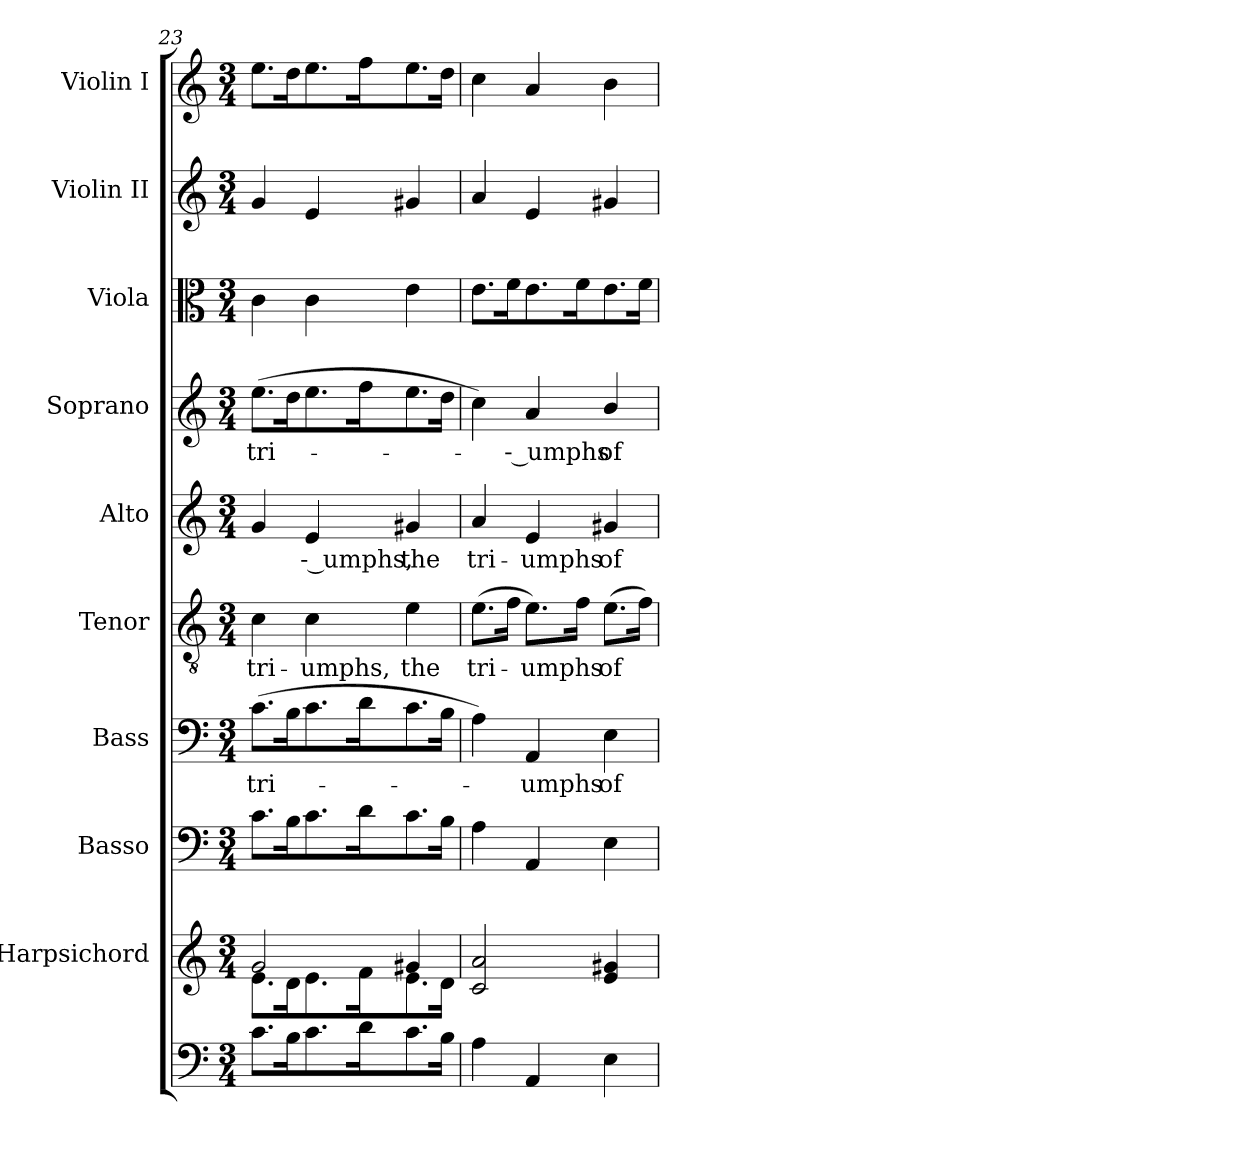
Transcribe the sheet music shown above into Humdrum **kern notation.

**kern	**kern	**kern	**kern	**text	**kern	**text	**kern	**text	**kern	**text	**kern	**kern	**kern
*part10	*part9	*part8	*part7	*part7	*part6	*part6	*part5	*part5	*part4	*part4	*part3	*part2	*part1
*staff10	*staff9	*staff8	*staff7	*staff7	*staff6	*staff6	*staff5	*staff5	*staff4	*staff4	*staff3	*staff2	*staff1
*	*I"Harpsichord	*I"Basso	*I"Bass	*	*I"Tenor	*	*I"Alto	*	*I"Soprano	*	*I"Viola	*I"Violin II	*I"Violin I
*	*	*	*I'B.	*	*I'T.	*	*I'A.	*	*I'S.	*	*I'Vla.	*I'Vln. II	*I'Vln. I
*clefF4	*clefG2	*clefF4	*clefF4	*	*clefGv2	*	*clefG2	*	*clefG2	*	*clefC3	*clefG2	*clefG2
*	*	*	*	*	*ITrd7c12	*	*	*	*	*	*	*	*
*k[]	*k[]	*k[]	*k[]	*	*k[]	*	*k[]	*	*k[]	*	*k[]	*k[]	*k[]
*C:	*C:	*C:	*C:	*	*C:	*	*C:	*	*C:	*	*C:	*C:	*C:
*M3/4	*M3/4	*M3/4	*M3/4	*	*M3/4	*	*M3/4	*	*M3/4	*	*M3/4	*M3/4	*M3/4
=23	=23	=23	=23	=23	=23	=23	=23	=23	=23	=23	=23	=23	=23
*	*^	*	*	*	*	*	*	*	*	*	*	*	*
!	!	!	!	!	!LO:LY:b:color=#000000	!	!	!	!	!	!	!	!	!
!	!	!	!	!	!	!	!LO:LY:b:color=#000000	!	!	!	!	!	!	!
!	!	!	!	!	!	!	!	!	!	!	!LO:LY:b:color=#000000	!	!	!
8.ci\L	2gi/	8.ei\L	8.ci\L	(8.ci\L	tri-	4Ci\	tri-	4gi/	.	(8.eei\L	tri-	4ci\	4gi/	8.eei\L
16Bi\k	.	16di\k	16Bi\k	16Bi\k	.	.	.	.	.	16ddi\k	.	.	.	16ddi\k
!	!	!	!	!	!	!	!LO:LY:b:color=#000000	!	!	!	!	!	!	!
!	!	!	!	!	!	!	!	!	!LO:LY:b:color=#000000	!	!	!	!	!
8.ci\	.	8.ei\	8.ci\	8.ci\	.	4Ci\	-umphs,	4ei/	-- umphs,	8.eei\	.	4ci\	4ei/	8.eei\
16di\k	.	16fi\k	16di\k	16di\k	.	.	.	.	.	16ffi\k	.	.	.	16ffi\k
!	!	!	!	!	!	!	!LO:LY:b:color=#000000	!	!	!	!	!	!	!
!	!	!	!	!	!	!	!	!	!LO:LY:b:color=#000000	!	!	!	!	!
8.ci\	4g#Xi/	8.ei\	8.ci\	8.ci\	.	4Ei\	the	4g#Xi/	the	8.eei\	.	4ei\	4g#Xi/	8.eei\
16Bi\Jk	.	16di\Jk	16Bi\Jk	16Bi\Jk	.	.	.	.	.	16ddi\Jk	.	.	.	16ddi\Jk
*	*v	*v	*	*	*	*	*	*	*	*	*	*	*	*
=24	=24	=24	=24	=24	=24	=24	=24	=24	=24	=24	=24	=24	=24
*	*^	*	*	*	*	*	*	*	*	*	*	*	*
!	!	!	!	!	!	!	!LO:LY:b:color=#000000	!	!	!	!	!	!	!
*	*v	*v	*	*	*	*	*	*	*	*	*	*	*	*
*	*^	*	*	*	*	*	*	*	*	*	*	*	*
!	!	!	!	!	!	!	!	!	!LO:LY:b:color=#000000	!	!	!	!	!
*	*v	*v	*	*	*	*	*	*	*	*	*	*	*	*
4Ai\	2ci/ 2ai	4Ai\	4Ai\)	.	(8.Ei\L	tri-	4ai/	tri-	4cci\)	.	8.ei\L	4ai/	4cci\
.	.	.	.	.	16Fi\Jk	.	.	.	.	.	16fi\k	.	.
!	!	!	!	!LO:LY:b:color=#000000	!	!	!	!	!	!	!	!	!
!	!	!	!	!	!	!LO:LY:b:color=#000000	!	!	!	!	!	!	!
!	!	!	!	!	!	!	!	!LO:LY:b:color=#000000	!	!	!	!	!
!	!	!	!	!	!	!	!	!	!	!LO:LY:b:color=#000000	!	!	!
4AAi/	.	4AAi/	4AAi/	-umphs	8.Ei\L)	-umphs	4ei/	-umphs	4ai/	-- umphs	8.ei\	4ei/	4ai/
.	.	.	.	.	16Fi\Jk	.	.	.	.	.	16fi\k	.	.
!	!	!	!	!LO:LY:b:color=#000000	!	!	!	!	!	!	!	!	!
!	!	!	!	!	!	!LO:LY:b:color=#000000	!	!	!	!	!	!	!
!	!	!	!	!	!	!	!	!LO:LY:b:color=#000000	!	!	!	!	!
!	!	!	!	!	!	!	!	!	!	!LO:LY:b:color=#000000	!	!	!
4Ei\	4ei/ 4g#Xi	4Ei\	4Ei\	of	(8.Ei\L	of	4g#Xi/	of	4bi/	of	8.ei\	4g#Xi/	4bi\
.	.	.	.	.	16Fi\Jk)	.	.	.	.	.	16fi\Jk	.	.
=	=	=	=	=	=	=	=	=	=	=	=	=	=
*-	*-	*-	*-	*-	*-	*-	*-	*-	*-	*-	*-	*-	*-
